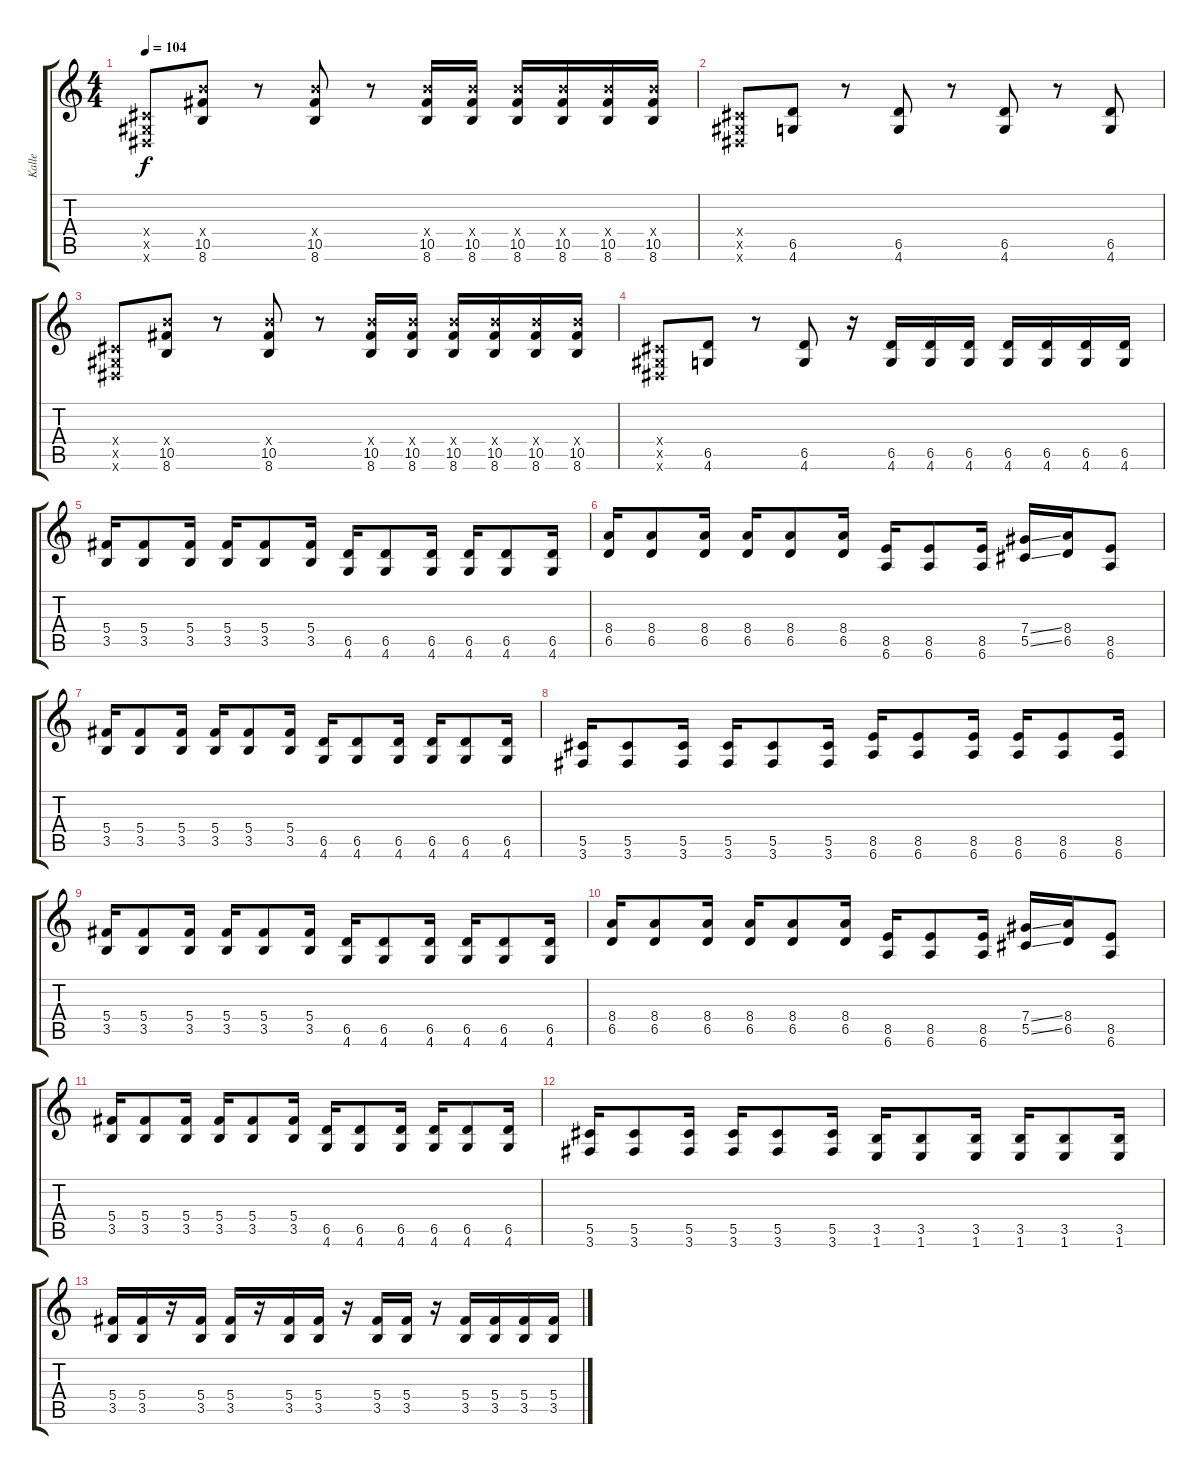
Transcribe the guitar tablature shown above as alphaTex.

\track ("Kalle" "Kalle") {instrument distortionguitar}
\staff {score tabs}
\tuning (Eb4 Bb3 Gb3 Db3 Ab2 Eb2) {hide}
\ts (4 4)
\tempo 104
\clef g2
\ks c
(0.4{x} 0.5{x} 0.6{x}).8{dy f} (10.4{x} 10.5 8.6).8 r.8 (10.4{x} 10.5 8.6).8 r.8 (10.4{x} 10.5 8.6).16 (10.4{x} 10.5 8.6).16 (10.4{x} 10.5 8.6).16 (10.4{x} 10.5 8.6).16 (10.4{x} 10.5 8.6).16 (10.4{x} 10.5 8.6).16 |
(0.4{x} 0.5{x} 0.6{x}).8 (6.5 4.6).8 r.8 (6.5 4.6).8 r.8 (6.5 4.6).8 r.8 (6.5 4.6).8 |
(0.4{x} 0.5{x} 0.6{x}).8 (10.4{x} 10.5 8.6).8 r.8 (10.4{x} 10.5 8.6).8 r.8 (10.4{x} 10.5 8.6).16 (10.4{x} 10.5 8.6).16 (10.4{x} 10.5 8.6).16 (10.4{x} 10.5 8.6).16 (10.4{x} 10.5 8.6).16 (10.4{x} 10.5 8.6).16 |
(0.4{x} 0.5{x} 0.6{x}).8 (6.5 4.6).8 r.8 (6.5 4.6).8 r.16 (6.5 4.6).16 (6.5 4.6).16 (6.5 4.6).16 (6.5 4.6).16 (6.5 4.6).16 (6.5 4.6).16 (6.5 4.6).16 |
(5.4 3.5).16 (5.4 3.5).8 (5.4 3.5).16 (5.4 3.5).16 (5.4 3.5).8 (5.4 3.5).16 (6.5 4.6).16 (6.5 4.6).8 (6.5 4.6).16 (6.5 4.6).16 (6.5 4.6).8 (6.5 4.6).16 |
(8.4 6.5).16 (8.4 6.5).8 (8.4 6.5).16 (8.4 6.5).16 (8.4 6.5).8 (8.4 6.5).16 (8.5 6.6).16 (8.5 6.6).8 (8.5 6.6).16 (7.4{ss} 5.5{ss}).16 (8.4 6.5).16 (8.5 6.6).8 |
(5.4 3.5).16 (5.4 3.5).8 (5.4 3.5).16 (5.4 3.5).16 (5.4 3.5).8 (5.4 3.5).16 (6.5 4.6).16 (6.5 4.6).8 (6.5 4.6).16 (6.5 4.6).16 (6.5 4.6).8 (6.5 4.6).16 |
(5.5 3.6).16 (5.5 3.6).8 (5.5 3.6).16 (5.5 3.6).16 (5.5 3.6).8 (5.5 3.6).16 (8.5 6.6).16 (8.5 6.6).8 (8.5 6.6).16 (8.5 6.6).16 (8.5 6.6).8 (8.5 6.6).16 |
(5.4 3.5).16 (5.4 3.5).8 (5.4 3.5).16 (5.4 3.5).16 (5.4 3.5).8 (5.4 3.5).16 (6.5 4.6).16 (6.5 4.6).8 (6.5 4.6).16 (6.5 4.6).16 (6.5 4.6).8 (6.5 4.6).16 |
(8.4 6.5).16 (8.4 6.5).8 (8.4 6.5).16 (8.4 6.5).16 (8.4 6.5).8 (8.4 6.5).16 (8.5 6.6).16 (8.5 6.6).8 (8.5 6.6).16 (7.4{ss} 5.5{ss}).16 (8.4 6.5).16 (8.5 6.6).8 |
(5.4 3.5).16 (5.4 3.5).8 (5.4 3.5).16 (5.4 3.5).16 (5.4 3.5).8 (5.4 3.5).16 (6.5 4.6).16 (6.5 4.6).8 (6.5 4.6).16 (6.5 4.6).16 (6.5 4.6).8 (6.5 4.6).16 |
(5.5 3.6).16 (5.5 3.6).8 (5.5 3.6).16 (5.5 3.6).16 (5.5 3.6).8 (5.5 3.6).16 (3.5 1.6).16 (3.5 1.6).8 (3.5 1.6).16 (3.5 1.6).16 (3.5 1.6).8 (3.5 1.6).16 |
(5.4 3.5).16 (5.4 3.5).16 r.16 (5.4 3.5).16 (5.4 3.5).16 r.16 (5.4 3.5).16 (5.4 3.5).16 r.16 (5.4 3.5).16 (5.4 3.5).16 r.16 (5.4 3.5).16 (5.4 3.5).16 (5.4 3.5).16 (5.4 3.5).16
